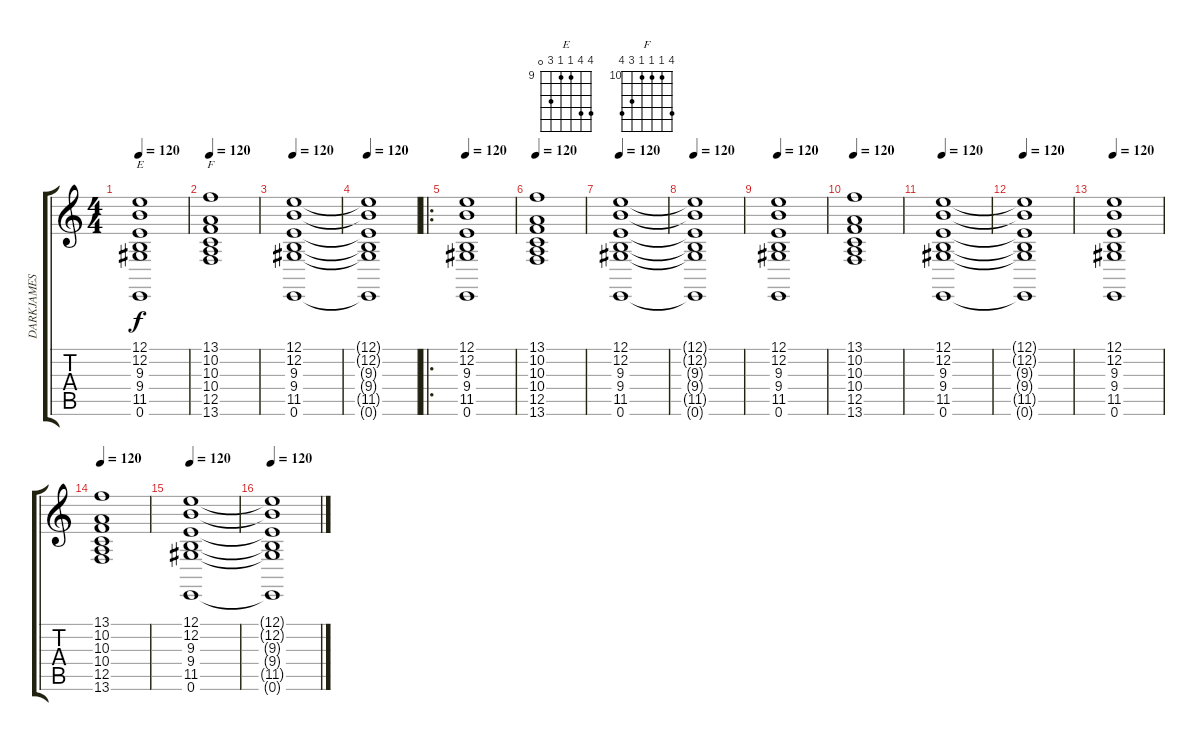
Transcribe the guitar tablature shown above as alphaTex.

\track ("DARKJAMES" "DARKJAMES") {instrument fx3crystal}
\staff {score tabs}
\tuning (E4 B3 G3 D3 A2 E2) {hide}
\chord ("E" 12 12 9 9 11 0) {firstfret 9}
\chord ("F" 13 10 10 10 12 13) {firstfret 10}
\ts (4 4)
\tempo 120
\clef g2
\ks c
(12.1 12.2 9.3 9.4 11.5 0.6).1{ch "E" dy f} |
\tempo 120
(13.1 10.2 10.3 10.4 12.5 13.6).1{ch "F"} |
\tempo 120
(12.1 12.2 9.3 9.4 11.5 0.6).1 |
\tempo 120
(12.1{t} 12.2{t} 9.3{t} 9.4{t} 11.5{t} 0.6{t}).1 |
\ro
\tempo 120
(12.1 12.2 9.3 9.4 11.5 0.6).1 |
\tempo 120
(13.1 10.2 10.3 10.4 12.5 13.6).1 |
\tempo 120
(12.1 12.2 9.3 9.4 11.5 0.6).1 |
\tempo 120
(12.1{t} 12.2{t} 9.3{t} 9.4{t} 11.5{t} 0.6{t}).1 |
\tempo 120
(12.1 12.2 9.3 9.4 11.5 0.6).1 |
\tempo 120
(13.1 10.2 10.3 10.4 12.5 13.6).1 |
\tempo 120
(12.1 12.2 9.3 9.4 11.5 0.6).1 |
\tempo 120
(12.1{t} 12.2{t} 9.3{t} 9.4{t} 11.5{t} 0.6{t}).1 |
\tempo 120
(12.1 12.2 9.3 9.4 11.5 0.6).1 |
\tempo 120
(13.1 10.2 10.3 10.4 12.5 13.6).1 |
\tempo 120
(12.1 12.2 9.3 9.4 11.5 0.6).1 |
\tempo 120
(12.1{t} 12.2{t} 9.3{t} 9.4{t} 11.5{t} 0.6{t}).1
